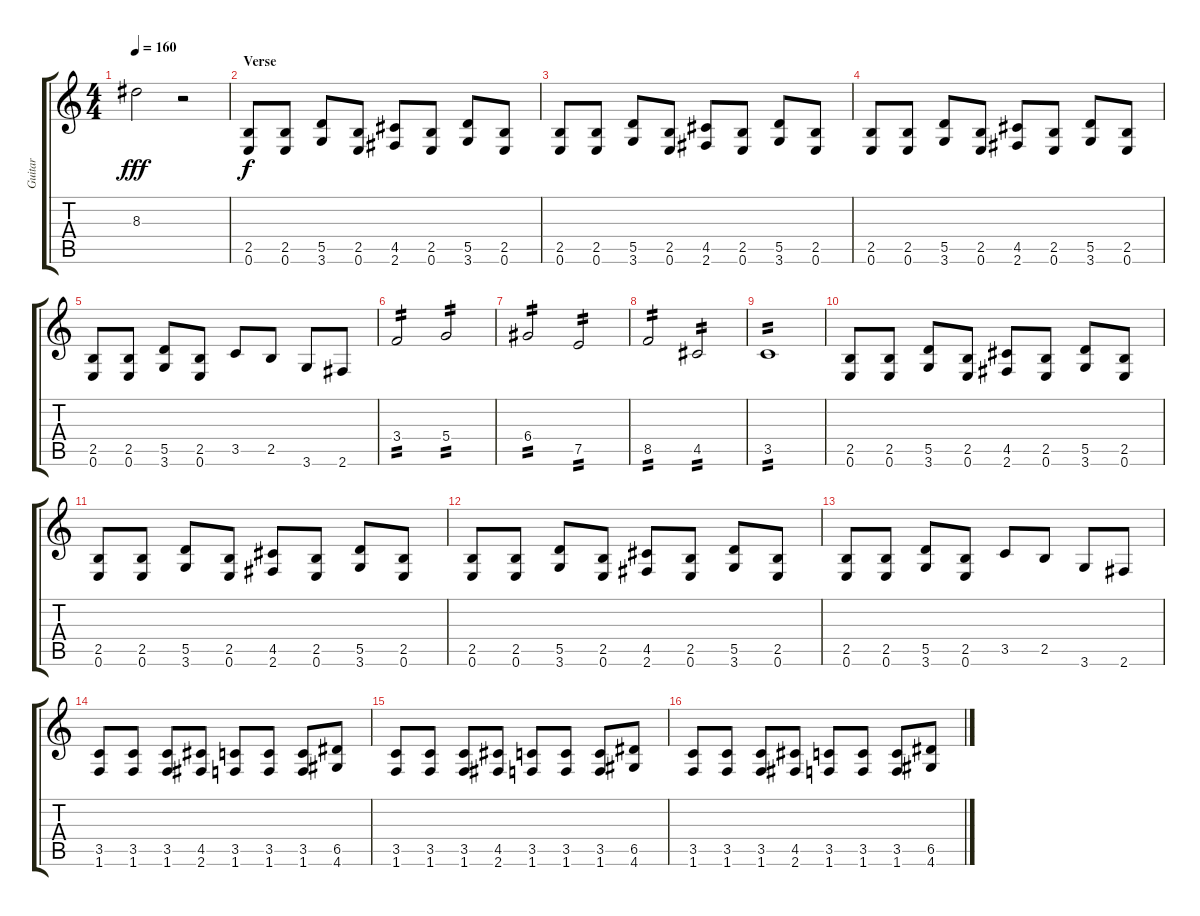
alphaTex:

\track ("Guitar" "Guitar") {instrument distortionguitar}
\staff {score tabs}
\tuning (E4 B3 G3 D3 A2 E2) {hide}
\ts (4 4)
\tempo 160
\clef g2
\ks c
8.3{t}.2{dy fff} r.2 |
\section ("" "Verse")
(2.5 0.6).8{dy f} (2.5 0.6).8 (5.5 3.6).8 (2.5 0.6).8 (4.5 2.6).8 (2.5 0.6).8 (5.5 3.6).8 (2.5 0.6).8 |
(2.5 0.6).8 (2.5 0.6).8 (5.5 3.6).8 (2.5 0.6).8 (4.5 2.6).8 (2.5 0.6).8 (5.5 3.6).8 (2.5 0.6).8 |
(2.5 0.6).8 (2.5 0.6).8 (5.5 3.6).8 (2.5 0.6).8 (4.5 2.6).8 (2.5 0.6).8 (5.5 3.6).8 (2.5 0.6).8 |
(2.5 0.6).8 (2.5 0.6).8 (5.5 3.6).8 (2.5 0.6).8 3.5.8 2.5.8 3.6.8 2.6.8 |
\section ("" "")
3.4.2{tp 2} 5.4.2{tp 2} |
6.4.2{tp 2} 7.5.2{tp 2} |
8.5.2{tp 2} 4.5.2{tp 2} |
3.5.1{tp 2} |
\section ("" "")
(2.5 0.6).8 (2.5 0.6).8 (5.5 3.6).8 (2.5 0.6).8 (4.5 2.6).8 (2.5 0.6).8 (5.5 3.6).8 (2.5 0.6).8 |
(2.5 0.6).8 (2.5 0.6).8 (5.5 3.6).8 (2.5 0.6).8 (4.5 2.6).8 (2.5 0.6).8 (5.5 3.6).8 (2.5 0.6).8 |
(2.5 0.6).8 (2.5 0.6).8 (5.5 3.6).8 (2.5 0.6).8 (4.5 2.6).8 (2.5 0.6).8 (5.5 3.6).8 (2.5 0.6).8 |
(2.5 0.6).8 (2.5 0.6).8 (5.5 3.6).8 (2.5 0.6).8 3.5.8 2.5.8 3.6.8 2.6.8 |
(3.5 1.6).8 (3.5 1.6).8 (3.5 1.6).8 (4.5 2.6).8 (3.5 1.6).8 (3.5 1.6).8 (3.5 1.6).8 (6.5 4.6).8 |
(3.5 1.6).8 (3.5 1.6).8 (3.5 1.6).8 (4.5 2.6).8 (3.5 1.6).8 (3.5 1.6).8 (3.5 1.6).8 (6.5 4.6).8 |
(3.5 1.6).8 (3.5 1.6).8 (3.5 1.6).8 (4.5 2.6).8 (3.5 1.6).8 (3.5 1.6).8 (3.5 1.6).8 (6.5 4.6).8
